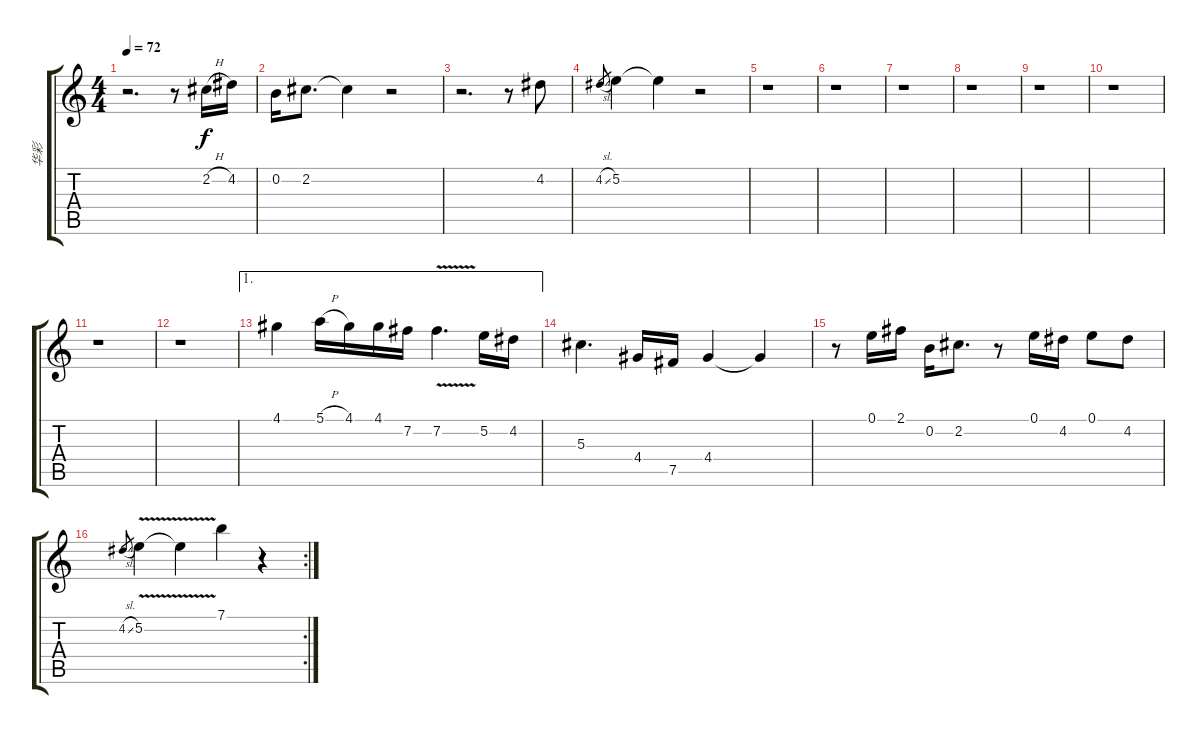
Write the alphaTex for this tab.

\track ("华彩" "华彩") {instrument distortionguitar}
\staff {score tabs}
\tuning (E4 B3 Ab3 E3 B2 E2) {hide}
\ts (4 4)
\tempo 72
\clef g2
\ks c
r.2{d dy f} r.8 2.2{h}.16 4.2.16 |
0.2.16 2.2.8{d} 2.2{t}.4 r.2 |
r.2{d} r.8 4.2.8 |
4.2{sl}.8{gr} 5.2.4 5.2{t}.4 r.2 |
r.1 |
r.1 |
r.1 |
r.1 |
r.1 |
r.1 |
r.1 |
r.1 |
\ae 1
4.1.4 5.1{h}.16 4.1.16 4.1.16 7.2.16 7.2{v}.4{d} 5.2.16 4.2.16 |
5.3.4{d} 4.4.16 7.5.16 4.4.4 4.4{t}.4 |
r.8 0.1.16 2.1.16 0.2.16 2.2.8{d} r.8 0.1.16 4.2.16 0.1.8 4.2.8 |
\rc 2
4.2{sl}.8{gr} 5.2{v}.4 5.2{t}.4 7.1.4 r.4
